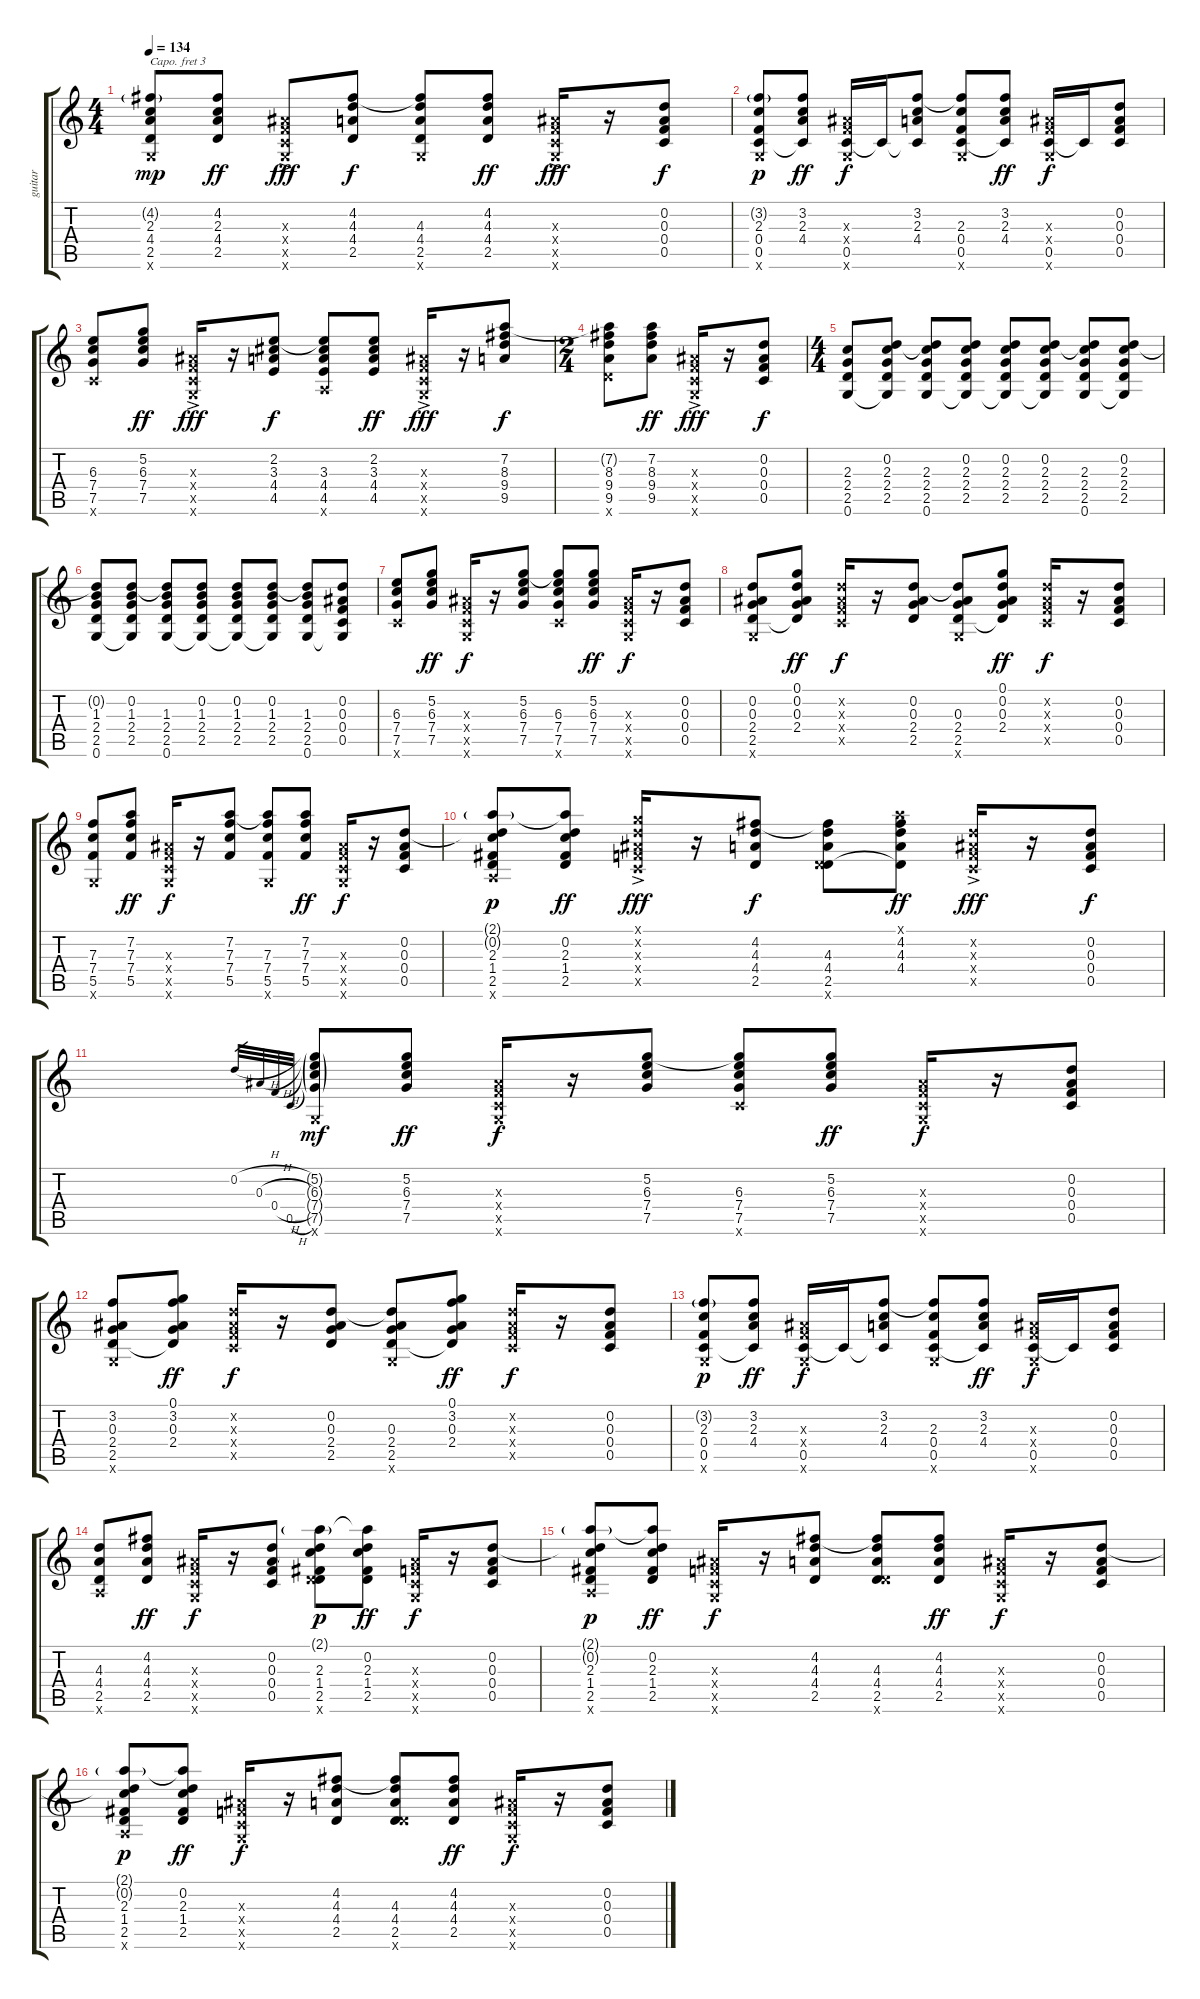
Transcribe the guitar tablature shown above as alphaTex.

\track ("guitar" "guitar") {instrument electricguitarclean}
\staff {score tabs}
\capo 3
\tuning (E4 B3 G3 D3 A2 E2) {hide}
\ts (4 4)
\tempo 134
\clef g2
\ks c
(4.2{g} 2.3 4.4 2.5 0.6{x}).8{dy mp} (4.2 2.3 4.4 2.5).8{dy ff} (0.3{ac x} 0.4{x} 0.5{x} 0.6{x}).8{dy fff} (4.2 4.3 4.4 2.5).8{dy f} (4.2{t} 4.3 4.4 2.5 0.6{x}).8 (4.2 4.3 4.4 2.5).8{dy ff} (0.3{ac x} 0.4{x} 0.5{x} 0.6{x}).16{dy fff} r.16 (0.2 0.3 0.4 0.5).8{dy f} |
(3.2{g} 2.3 0.4 0.5 0.6{x}).8{dy p} (3.2 2.3 4.4 0.5{t}).8{dy ff} (0.3{x} 0.4{x} 0.5 0.6{x}).16{dy f} 0.5{t}.16 (3.2 2.3 4.4 0.5{t}).8 (3.2{t} 2.3 0.4 0.5 0.6{x}).8 (3.2 2.3 4.4 0.5{t}).8{dy ff} (0.3{x} 0.4{x} 0.5 0.6{x}).16{dy f} 0.5{t}.16 (0.2 0.3 0.4 0.5).8 |
(6.3 7.4 7.5 5.6{x}).8 (5.2 6.3 7.4 7.5).8{dy ff} (0.3{ac x} 0.4{x} 0.5{x} 0.6{x}).16{dy fff} r.16 (2.2 3.3 4.4 4.5).8{dy f} (2.2{t} 3.3 4.4 4.5 2.6{x}).8 (2.2 3.3 4.4 4.5).8{dy ff} (0.3{x} 0.4{x} 0.5{x} 0.6{ac x}).16{dy fff} r.16 (7.2 8.3 9.4 9.5).8{dy f} |
\ts (2 4)
(7.2{t} 8.3 9.4 9.5 7.6{x}).8 (7.2 8.3 9.4 9.5).8{dy ff} (0.3{ac x} 0.4{x} 0.5{x} 0.6{x}).16{dy fff} r.16 (0.2 0.3 0.4 0.5).8{dy f} |
\ts (4 4)
(2.3 2.4 2.5 0.6).8 (0.2 2.3 2.4 2.5 0.6{t}).8 (0.2{t} 2.3 2.4 2.5 0.6).8 (0.2 2.3 2.4 2.5 0.6{t}).8 (0.2 2.3 2.4 2.5 0.6{t}).8 (0.2 2.3 2.4 2.5 0.6{t}).8 (0.2{t} 2.3 2.4 2.5 0.6).8 (0.2 2.3 2.4 2.5 0.6{t}).8 |
(0.2{t} 1.3 2.4 2.5 0.6).8 (0.2 1.3 2.4 2.5 0.6{t}).8 (0.2{t} 1.3 2.4 2.5 0.6).8 (0.2 1.3 2.4 2.5 0.6{t}).8 (0.2 1.3 2.4 2.5 0.6{t}).8 (0.2 1.3 2.4 2.5 0.6{t}).8 (0.2{t} 1.3 2.4 2.5 0.6).8 (0.2 0.3 0.4 0.5 0.6{t}).8 |
(6.3 7.4 7.5 5.6{x}).8 (5.2 6.3 7.4 7.5).8{dy ff} (0.3{x} 0.4{x} 0.5{x} 0.6{x}).16{dy f} r.16 (5.2 6.3 7.4 7.5).8 (5.2{t} 6.3 7.4 7.5 5.6{x}).8 (5.2 6.3 7.4 7.5).8{dy ff} (0.3{x} 0.4{x} 0.5{x} 0.6{x}).16{dy f} r.16 (0.2 0.3 0.4 0.5).8 |
(0.2 0.3 2.4 2.5 0.6{x}).8 (0.1 0.2 0.3 2.4 2.5{t}).8{dy ff} (0.2{x} 0.3{x} 0.4{x} 0.5{x}).16{dy f} r.16 (0.2 0.3 2.4 2.5).8 (0.2{t} 0.3 2.4 2.5 0.6{x}).8 (0.1 0.2 0.3 2.4 2.5{t}).8{dy ff} (0.2{x} 0.3{x} 0.4{x} 0.5{x}).16{dy f} r.16 (0.2 0.3 0.4 0.5).8 |
(7.3 7.4 5.5 0.6{x}).8 (7.2 7.3 7.4 5.5).8{dy ff} (0.3{x} 0.4{x} 0.5{x} 0.6{x}).16{dy f} r.16 (7.2 7.3 7.4 5.5).8 (7.2{t} 7.3 7.4 5.5 0.6{x}).8 (7.2 7.3 7.4 5.5).8{dy ff} (0.3{x} 0.4{x} 0.5{x} 0.6{x}).16{dy f} r.16 (0.2 0.3 0.4 0.5).8 |
(2.1{g} 0.2{t} 2.3 1.4 2.5 2.6{x}).8{dy p} (2.1{t} 0.2 2.3 1.4 2.5).8{dy ff} (0.1{x} 0.2{ac x} 0.3{x} 0.4{x} 0.5{x}).16{dy fff} r.16 (4.2 4.3 4.4 2.5).8{dy f} (4.2{t} 4.3 4.4 2.5 7.6{x}).8 (2.1{x} 4.2 4.3 4.4 2.5{t}).8{dy ff} (0.2{ac x} 0.3{x} 0.4{x} 0.5{x}).16{dy fff} r.16 (0.2 0.3 0.4 0.5).8{dy f} |
0.2{h}.32{gr} 0.3{h}.32{gr} 0.4{h}.32{gr} 0.5{h}.32{gr} (5.2{g} 6.3{g} 7.4{g} 7.5{g} 0.6{x}).8{dy mf} (5.2 6.3 7.4 7.5).8{dy ff} (0.3{x} 0.4{x} 0.5{x} 0.6{x}).16{dy f} r.16 (5.2 6.3 7.4 7.5).8 (5.2{t} 6.3 7.4 7.5 5.6{x}).8 (5.2 6.3 7.4 7.5).8{dy ff} (0.3{x} 0.4{x} 0.5{x} 0.6{x}).16{dy f} r.16 (0.2 0.3 0.4 0.5).8 |
(3.2 0.3 2.4 2.5 0.6{x}).8 (0.1 3.2 0.3 2.4 2.5{t}).8{dy ff} (0.2{x} 0.3{x} 0.4{x} 0.5{x}).16{dy f} r.16 (0.2 0.3 2.4 2.5).8 (0.2{t} 0.3 2.4 2.5 0.6{x}).8 (0.1 3.2 0.3 2.4 2.5{t}).8{dy ff} (0.2{x} 0.3{x} 0.4{x} 0.5{x}).16{dy f} r.16 (0.2 0.3 0.4 0.5).8 |
(3.2{g} 2.3 0.4 0.5 0.6{x}).8{dy p} (3.2 2.3 4.4 0.5{t}).8{dy ff} (0.3{x} 0.4{x} 0.5 0.6{x}).16{dy f} 0.5{t}.16 (3.2 2.3 4.4 0.5{t}).8 (3.2{t} 2.3 0.4 0.5 0.6{x}).8 (3.2 2.3 4.4 0.5{t}).8{dy ff} (0.3{x} 0.4{x} 0.5 0.6{x}).16{dy f} 0.5{t}.16 (0.2 0.3 0.4 0.5).8 |
(4.3 4.4 2.5 2.6{x}).8 (4.2 4.3 4.4 2.5).8{dy ff} (0.3{x} 0.4{x} 0.5{x} 0.6{x}).16{dy f} r.16 (0.2 0.3 0.4 0.5).8 (2.1{g} 0.2{t} 2.3 1.4 2.5 7.6{x}).8{dy p} (2.1{t} 0.2 2.3 1.4 2.5).8{dy ff} (0.3{x} 0.4{x} 0.5{x} 0.6{x}).16{dy f} r.16 (0.2 0.3 0.4 0.5).8 |
(2.1{g} 0.2{t} 2.3 1.4 2.5 2.6{x}).8{dy p} (2.1{t} 0.2 2.3 1.4 2.5).8{dy ff} (0.3{x} 0.4{x} 0.5{x} 0.6{x}).16{dy f} r.16 (4.2 4.3 4.4 2.5).8 (4.2{t} 4.3 4.4 2.5 7.6{x}).8 (4.2 4.3 4.4 2.5).8{dy ff} (0.3{x} 0.4{x} 0.5{x} 0.6{x}).16{dy f} r.16 (0.2 0.3 0.4 0.5).8 |
(2.1{g} 0.2{t} 2.3 1.4 2.5 2.6{x}).8{dy p} (2.1{t} 0.2 2.3 1.4 2.5).8{dy ff} (0.3{x} 0.4{x} 0.5{x} 0.6{x}).16{dy f} r.16 (4.2 4.3 4.4 2.5).8 (4.2{t} 4.3 4.4 2.5 7.6{x}).8 (4.2 4.3 4.4 2.5).8{dy ff} (0.3{x} 0.4{x} 0.5{x} 0.6{x}).16{dy f} r.16 (0.2 0.3 0.4 0.5).8
